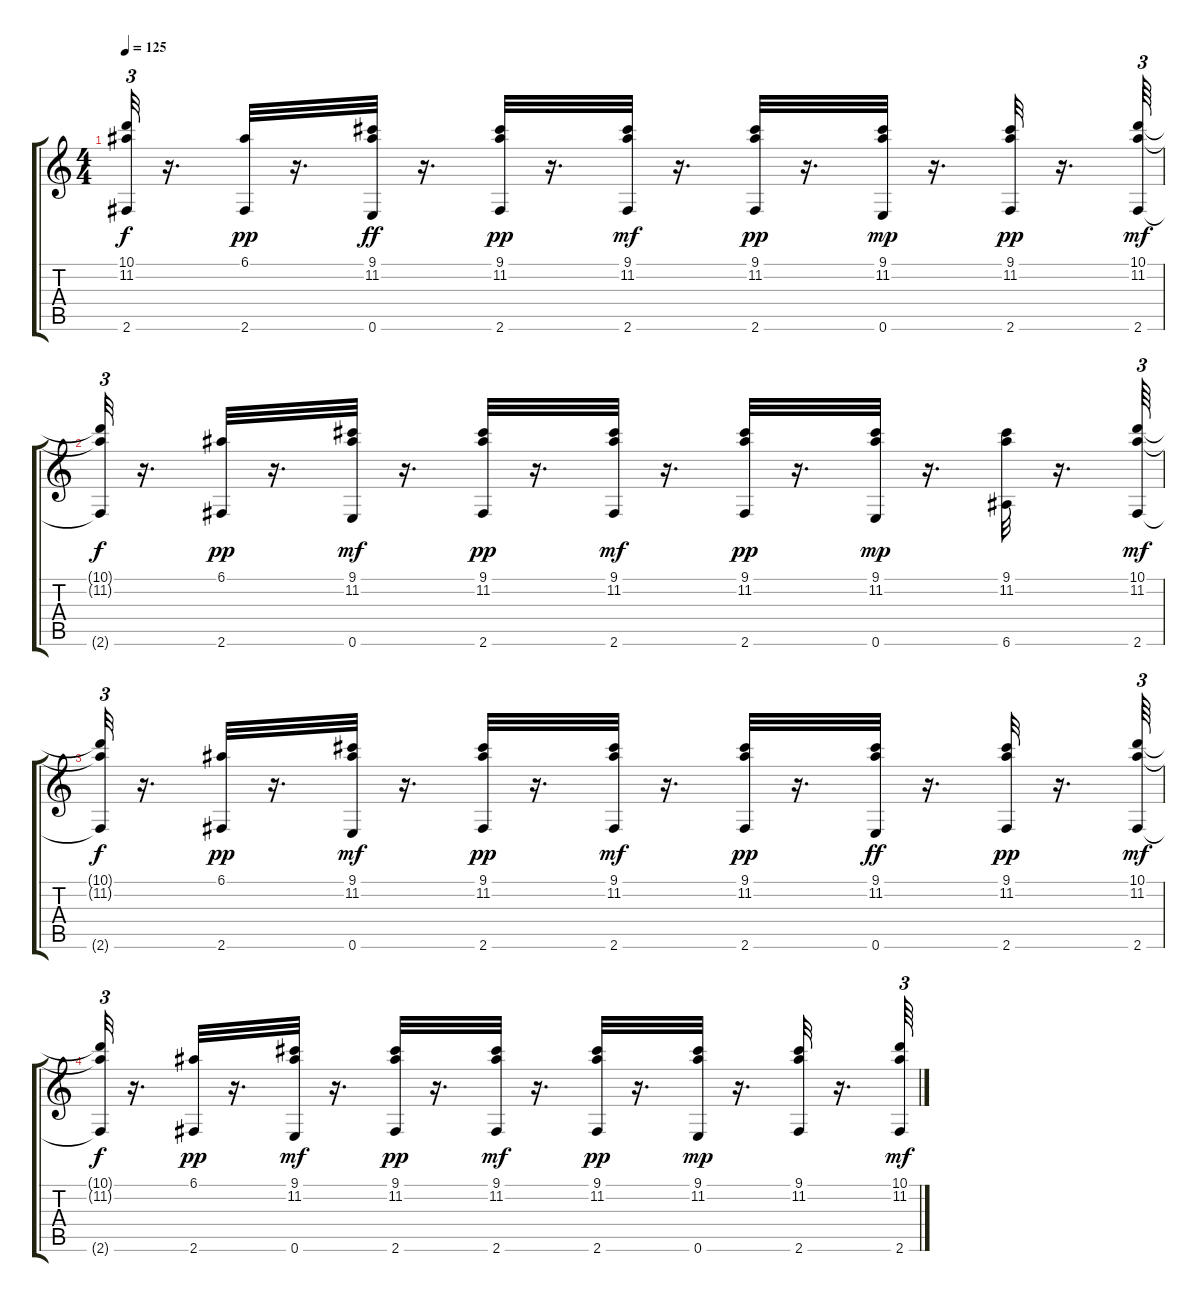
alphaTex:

\track "" {instrument acousticbass}
\staff {score tabs}
\tuning (E4 B3 G3 D3 A2 E2) {hide}
\ts (4 4)
\tempo 125
\clef g2
\ks c
(10.1{t} 11.2{t} 2.6{t}).32{tu (3 2) dy f} r.16{d} (6.1 2.6).32{dy pp} r.16{d} (9.1 11.2 0.6).32{dy ff} r.16{d} (9.1 11.2 2.6).32{dy pp} r.16{d} (9.1 11.2 2.6).32{dy mf} r.16{d} (9.1 11.2 2.6).32{dy pp} r.16{d} (9.1 11.2 0.6).32{dy mp} r.16{d} (9.1 11.2 2.6).32{dy pp} r.16{d} (10.1 11.2 2.6).64{tu (3 2) dy mf} |
(10.1{t} 11.2{t} 2.6{t}).32{tu (3 2) dy f} r.16{d} (6.1 2.6).32{dy pp} r.16{d} (9.1 11.2 0.6).32{dy mf} r.16{d} (9.1 11.2 2.6).32{dy pp} r.16{d} (9.1 11.2 2.6).32{dy mf} r.16{d} (9.1 11.2 2.6).32{dy pp} r.16{d} (9.1 11.2 0.6).32{dy mp} r.16{d} (9.1 11.2 6.6).32 r.16{d} (10.1 11.2 2.6).64{tu (3 2) dy mf} |
(10.1{t} 11.2{t} 2.6{t}).32{tu (3 2) dy f} r.16{d} (6.1 2.6).32{dy pp} r.16{d} (9.1 11.2 0.6).32{dy mf} r.16{d} (9.1 11.2 2.6).32{dy pp} r.16{d} (9.1 11.2 2.6).32{dy mf} r.16{d} (9.1 11.2 2.6).32{dy pp} r.16{d} (9.1 11.2 0.6).32{dy ff} r.16{d} (9.1 11.2 2.6).32{dy pp} r.16{d} (10.1 11.2 2.6).64{tu (3 2) dy mf} |
(10.1{t} 11.2{t} 2.6{t}).32{tu (3 2) dy f} r.16{d} (6.1 2.6).32{dy pp} r.16{d} (9.1 11.2 0.6).32{dy mf} r.16{d} (9.1 11.2 2.6).32{dy pp} r.16{d} (9.1 11.2 2.6).32{dy mf} r.16{d} (9.1 11.2 2.6).32{dy pp} r.16{d} (9.1 11.2 0.6).32{dy mp} r.16{d} (9.1 11.2 2.6).32 r.16{d} (10.1 11.2 2.6).64{tu (3 2) dy mf}
